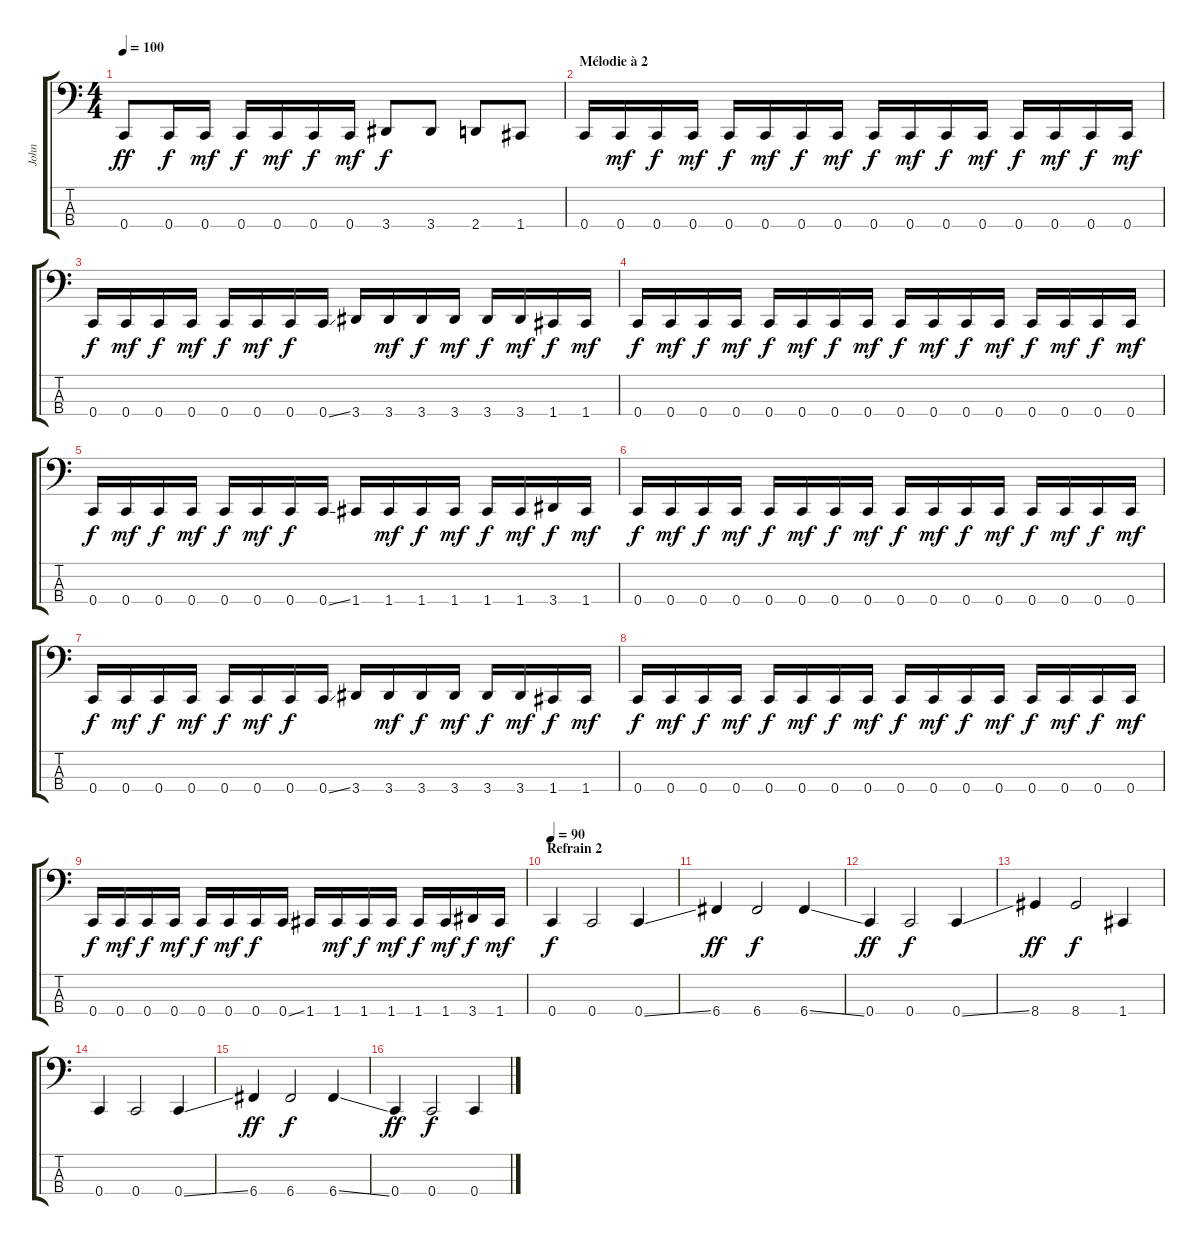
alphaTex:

\track ("John" "John") {instrument electricbasspick}
\staff {score tabs}
\tuning (F2 C2 G1 C1) {hide}
\ts (4 4)
\tempo 100
\clef f4
\ks c
0.4.8{dy ff} 0.4.16{dy f} 0.4.16{dy mf} 0.4.16{dy f} 0.4.16{dy mf} 0.4.16{dy f} 0.4.16{dy mf} 3.4.8{dy f} 3.4.8 2.4.8 1.4.8 |
\section ("" "Mélodie à 2")
0.4.16 0.4.16{dy mf} 0.4.16{dy f} 0.4.16{dy mf} 0.4.16{dy f} 0.4.16{dy mf} 0.4.16{dy f} 0.4.16{dy mf} 0.4.16{dy f} 0.4.16{dy mf} 0.4.16{dy f} 0.4.16{dy mf} 0.4.16{dy f} 0.4.16{dy mf} 0.4.16{dy f} 0.4.16{dy mf} |
0.4.16{dy f} 0.4.16{dy mf} 0.4.16{dy f} 0.4.16{dy mf} 0.4.16{dy f} 0.4.16{dy mf} 0.4.16{dy f} 0.4{ss}.16 3.4.16 3.4.16{dy mf} 3.4.16{dy f} 3.4.16{dy mf} 3.4.16{dy f} 3.4.16{dy mf} 1.4.16{dy f} 1.4.16{dy mf} |
0.4.16{dy f} 0.4.16{dy mf} 0.4.16{dy f} 0.4.16{dy mf} 0.4.16{dy f} 0.4.16{dy mf} 0.4.16{dy f} 0.4.16{dy mf} 0.4.16{dy f} 0.4.16{dy mf} 0.4.16{dy f} 0.4.16{dy mf} 0.4.16{dy f} 0.4.16{dy mf} 0.4.16{dy f} 0.4.16{dy mf} |
0.4.16{dy f} 0.4.16{dy mf} 0.4.16{dy f} 0.4.16{dy mf} 0.4.16{dy f} 0.4.16{dy mf} 0.4.16{dy f} 0.4{ss}.16 1.4.16 1.4.16{dy mf} 1.4.16{dy f} 1.4.16{dy mf} 1.4.16{dy f} 1.4.16{dy mf} 3.4.16{dy f} 1.4.16{dy mf} |
0.4.16{dy f} 0.4.16{dy mf} 0.4.16{dy f} 0.4.16{dy mf} 0.4.16{dy f} 0.4.16{dy mf} 0.4.16{dy f} 0.4.16{dy mf} 0.4.16{dy f} 0.4.16{dy mf} 0.4.16{dy f} 0.4.16{dy mf} 0.4.16{dy f} 0.4.16{dy mf} 0.4.16{dy f} 0.4.16{dy mf} |
0.4.16{dy f} 0.4.16{dy mf} 0.4.16{dy f} 0.4.16{dy mf} 0.4.16{dy f} 0.4.16{dy mf} 0.4.16{dy f} 0.4{ss}.16 3.4.16 3.4.16{dy mf} 3.4.16{dy f} 3.4.16{dy mf} 3.4.16{dy f} 3.4.16{dy mf} 1.4.16{dy f} 1.4.16{dy mf} |
0.4.16{dy f} 0.4.16{dy mf} 0.4.16{dy f} 0.4.16{dy mf} 0.4.16{dy f} 0.4.16{dy mf} 0.4.16{dy f} 0.4.16{dy mf} 0.4.16{dy f} 0.4.16{dy mf} 0.4.16{dy f} 0.4.16{dy mf} 0.4.16{dy f} 0.4.16{dy mf} 0.4.16{dy f} 0.4.16{dy mf} |
0.4.16{dy f} 0.4.16{dy mf} 0.4.16{dy f} 0.4.16{dy mf} 0.4.16{dy f} 0.4.16{dy mf} 0.4.16{dy f} 0.4{ss}.16 1.4.16 1.4.16{dy mf} 1.4.16{dy f} 1.4.16{dy mf} 1.4.16{dy f} 1.4.16{dy mf} 3.4.16{dy f} 1.4.16{dy mf} |
\section ("" "Refrain 2")
\tempo 90
0.4.4{dy f} 0.4.2 0.4{ss}.4 |
6.4.4{dy ff} 6.4.2{dy f} 6.4{ss}.4 |
0.4.4{dy ff} 0.4.2{dy f} 0.4{ss}.4 |
8.4.4{dy ff} 8.4.2{dy f} 1.4.4 |
0.4.4 0.4.2 0.4{ss}.4 |
6.4.4{dy ff} 6.4.2{dy f} 6.4{ss}.4 |
0.4.4{dy ff} 0.4.2{dy f} 0.4{ss}.4
